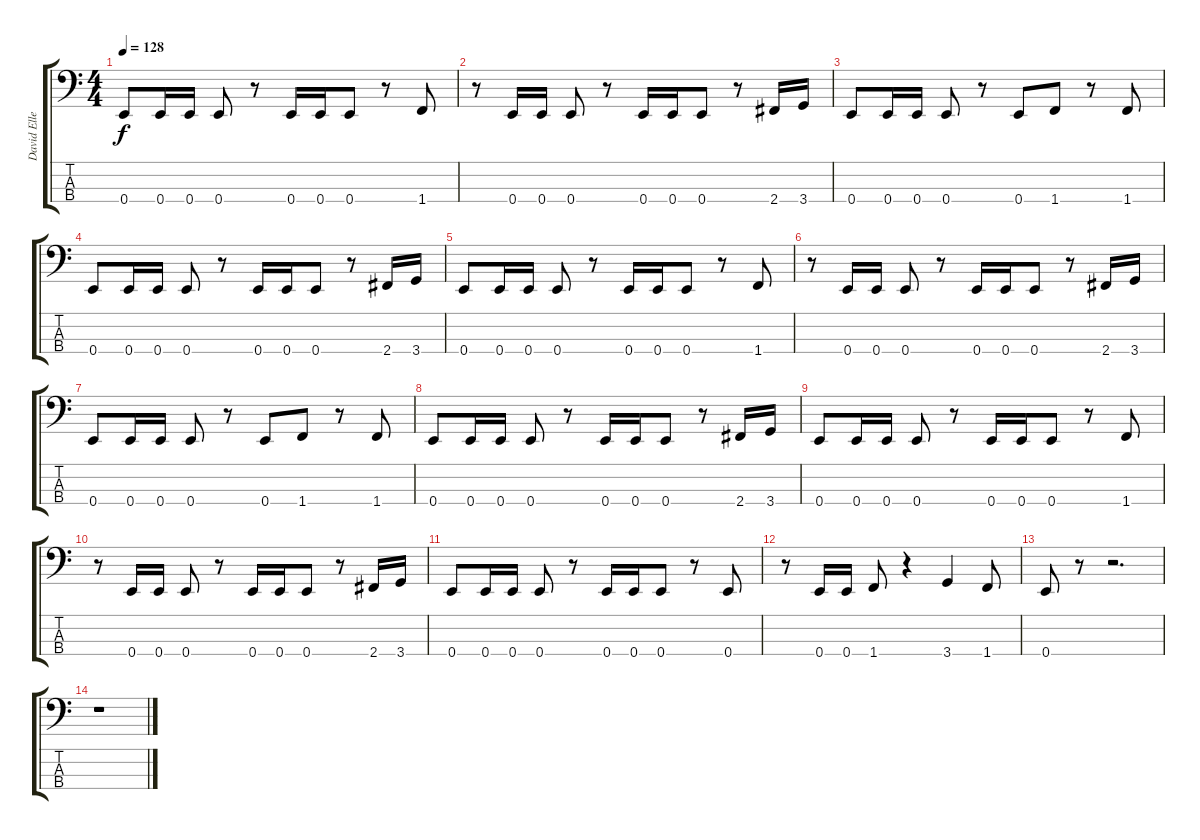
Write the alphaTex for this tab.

\track ("David Ellefson" "David Elle") {instrument electricbasspick}
\staff {score tabs}
\tuning (G2 D2 A1 E1) {hide}
\ts (4 4)
\tempo 128
\clef f4
\ks c
0.4.8{dy f} 0.4.16 0.4.16 0.4.8 r.8 0.4.16 0.4.16 0.4.8 r.8 1.4.8 |
r.8 0.4.16 0.4.16 0.4.8 r.8 0.4.16 0.4.16 0.4.8 r.8 2.4.16 3.4.16 |
0.4.8 0.4.16 0.4.16 0.4.8 r.8 0.4.8 1.4.8 r.8 1.4.8 |
0.4.8 0.4.16 0.4.16 0.4.8 r.8 0.4.16 0.4.16 0.4.8 r.8 2.4.16 3.4.16 |
0.4.8 0.4.16 0.4.16 0.4.8 r.8 0.4.16 0.4.16 0.4.8 r.8 1.4.8 |
r.8 0.4.16 0.4.16 0.4.8 r.8 0.4.16 0.4.16 0.4.8 r.8 2.4.16 3.4.16 |
0.4.8 0.4.16 0.4.16 0.4.8 r.8 0.4.8 1.4.8 r.8 1.4.8 |
0.4.8 0.4.16 0.4.16 0.4.8 r.8 0.4.16 0.4.16 0.4.8 r.8 2.4.16 3.4.16 |
0.4.8 0.4.16 0.4.16 0.4.8 r.8 0.4.16 0.4.16 0.4.8 r.8 1.4.8 |
r.8 0.4.16 0.4.16 0.4.8 r.8 0.4.16 0.4.16 0.4.8 r.8 2.4.16 3.4.16 |
0.4.8 0.4.16 0.4.16 0.4.8 r.8 0.4.16 0.4.16 0.4.8 r.8 0.4.8 |
r.8 0.4.16 0.4.16 1.4.8 r.4 3.4.4 1.4.8 |
0.4.8 r.8 r.2{d} |
r.1
